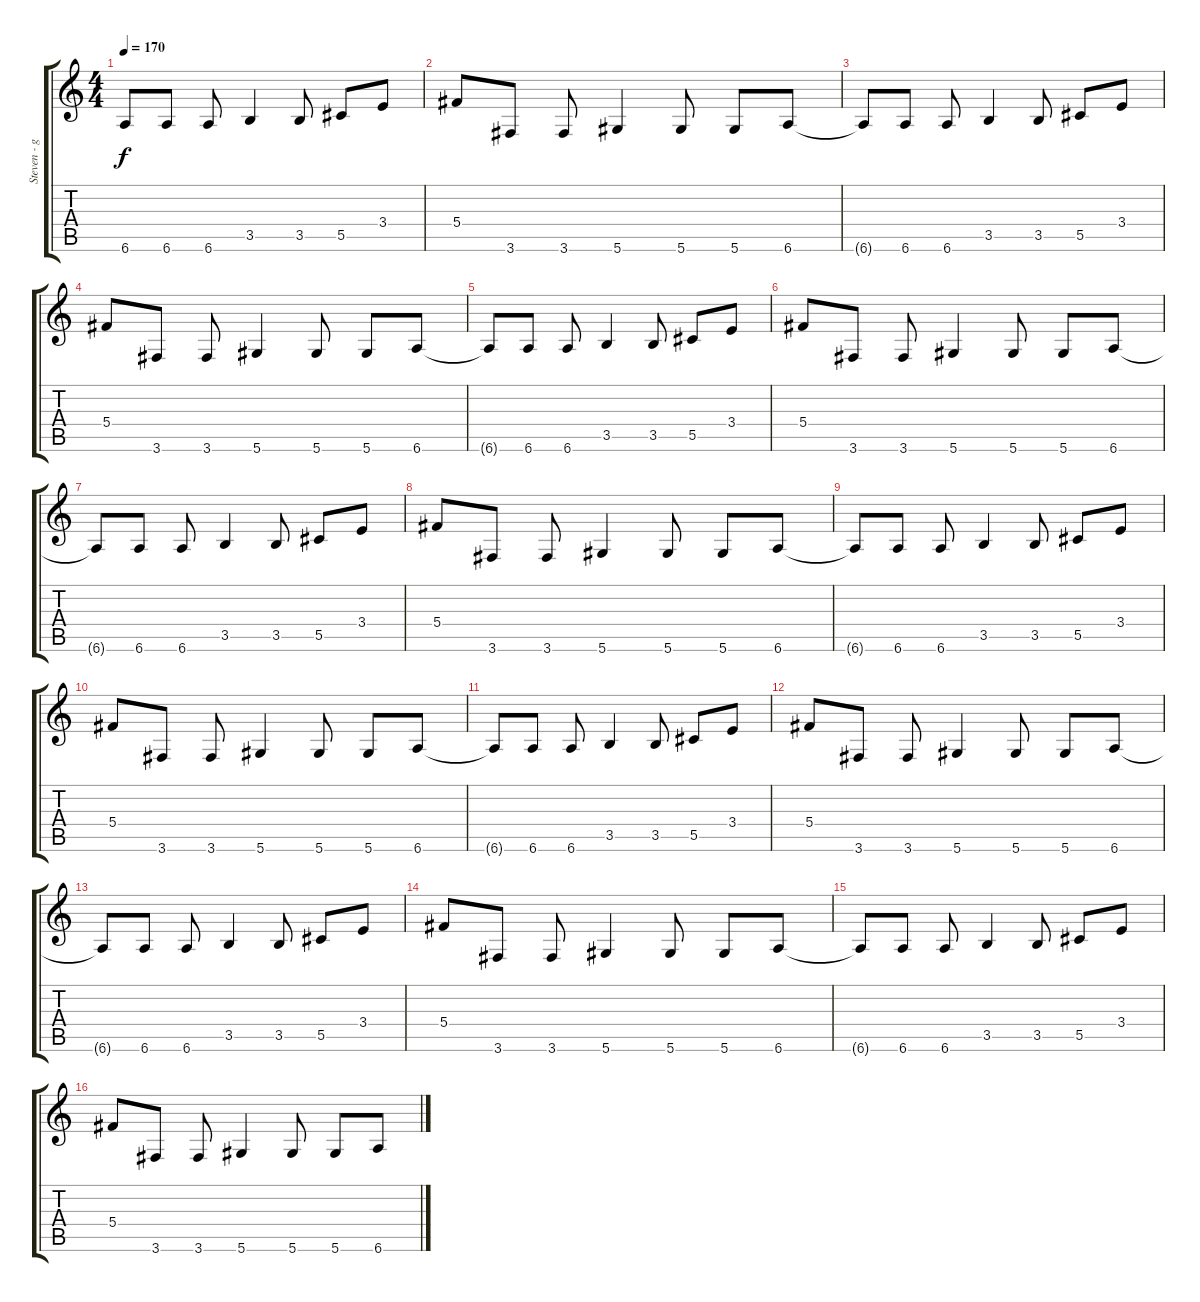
\track ("Steven - gtr2" "Steven - g") {instrument electricguitarjazz}
\staff {score tabs}
\tuning (Eb4 Bb3 Gb3 Db3 Ab2 Eb2) {hide}
\ts (4 4)
\tempo 170
\clef g2
\ks c
6.6{t}.8{dy f} 6.6.8 6.6.8 3.5.4 3.5.8 5.5.8 3.4.8 |
5.4.8 3.6.8 3.6.8 5.6.4 5.6.8 5.6.8 6.6.8 |
6.6{t}.8 6.6.8 6.6.8 3.5.4 3.5.8 5.5.8 3.4.8 |
5.4.8 3.6.8 3.6.8 5.6.4 5.6.8 5.6.8 6.6.8 |
6.6{t}.8 6.6.8 6.6.8 3.5.4 3.5.8 5.5.8 3.4.8 |
5.4.8 3.6.8 3.6.8 5.6.4 5.6.8 5.6.8 6.6.8 |
6.6{t}.8 6.6.8 6.6.8 3.5.4 3.5.8 5.5.8 3.4.8 |
5.4.8 3.6.8 3.6.8 5.6.4 5.6.8 5.6.8 6.6.8 |
6.6{t}.8 6.6.8 6.6.8 3.5.4 3.5.8 5.5.8 3.4.8 |
5.4.8 3.6.8 3.6.8 5.6.4 5.6.8 5.6.8 6.6.8 |
6.6{t}.8 6.6.8 6.6.8 3.5.4 3.5.8 5.5.8 3.4.8 |
5.4.8 3.6.8 3.6.8 5.6.4 5.6.8 5.6.8 6.6.8 |
6.6{t}.8 6.6.8 6.6.8 3.5.4 3.5.8 5.5.8 3.4.8 |
5.4.8 3.6.8 3.6.8 5.6.4 5.6.8 5.6.8 6.6.8 |
6.6{t}.8 6.6.8 6.6.8 3.5.4 3.5.8 5.5.8 3.4.8 |
5.4.8 3.6.8 3.6.8 5.6.4 5.6.8 5.6.8 6.6.8
